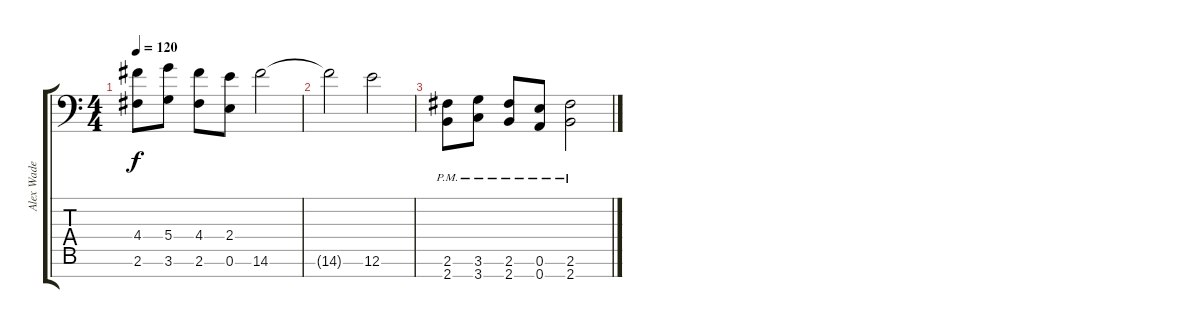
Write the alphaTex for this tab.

\track ("Alex Wade" "Alex Wade") {instrument distortionguitar}
\staff {score tabs}
\tuning (E4 B3 G3 D3 A2 E2 A1) {hide}
\ts (4 4)
\tempo 120
\clef f4
\ks c
(4.4 2.6).8{dy f} (5.4 3.6).8 (4.4 2.6).8 (2.4 0.6).8 14.6.2 |
14.6{t}.2 12.6.2 |
(2.6{pm} 2.7{pm}).8 (3.6{pm} 3.7{pm}).8 (2.6{pm} 2.7{pm}).8 (0.6{pm} 0.7{pm}).8 (2.6{pm} 2.7{pm}).2
